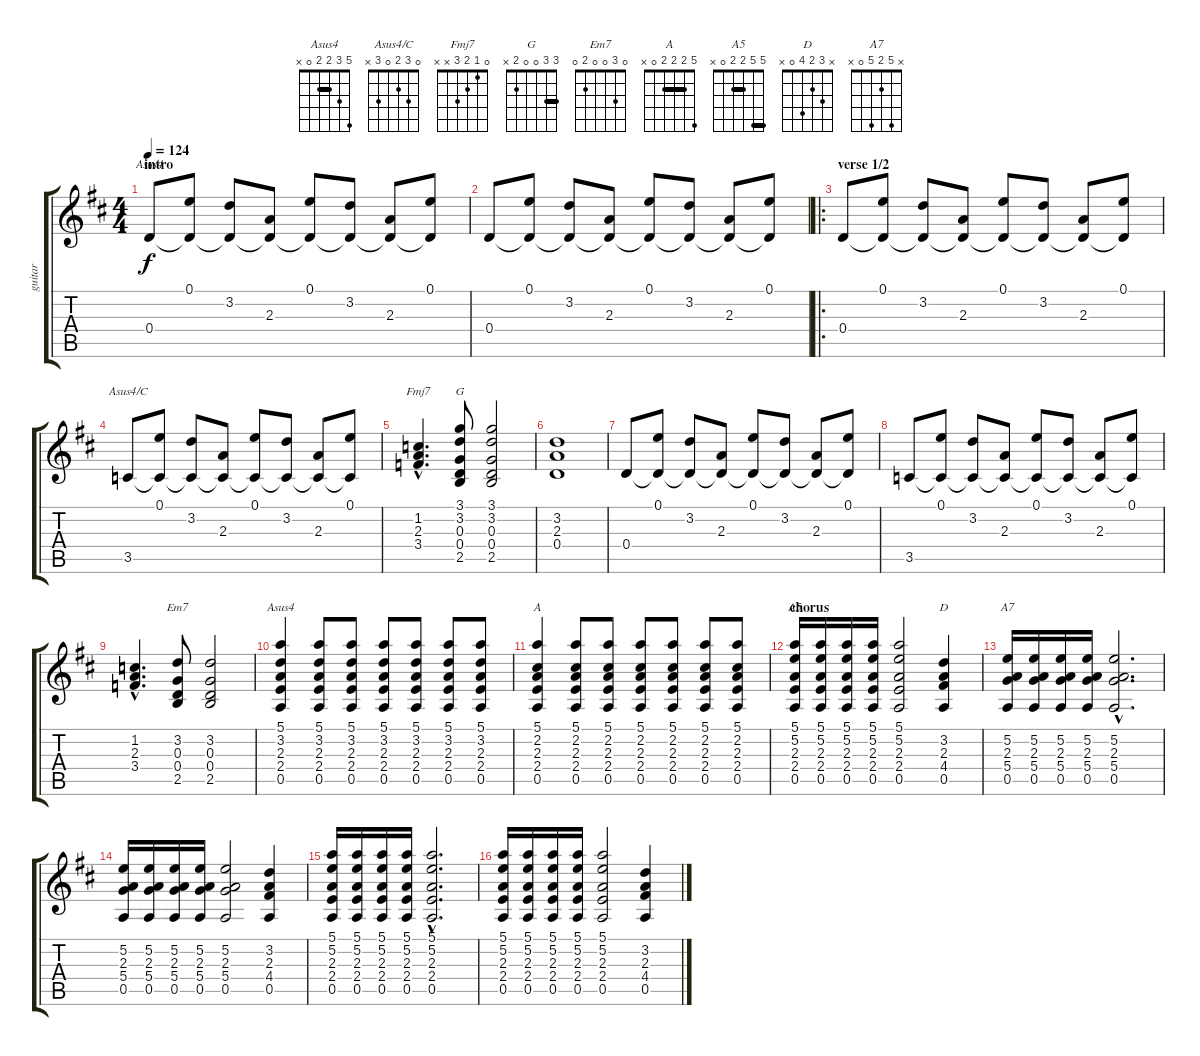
\track ("guitar" "guitar") {instrument electricguitarjazz}
\staff {score tabs}
\tuning (E4 B3 G3 D3 A2 E2) {hide}
\chord ("Asus4" 0 3 2 0 x x)
\chord ("Asus4/C" 0 3 2 0 3 x)
\chord ("Fmj7" 0 1 2 3 x x)
\chord ("G" 3 3 0 0 2 x) {barre 3}
\chord ("Em7" 0 3 0 0 2 0)
\chord ("Asus4" 5 3 2 2 0 x) {barre 2}
\chord ("A" 5 2 2 2 0 x) {barre 2}
\chord ("A5" 5 5 2 2 0 x) {barre (2 5)}
\chord ("D" x 3 2 4 0 x)
\chord ("A7" x 5 2 5 0 x)
\ts (4 4)
\section ("" "intro")
\tempo 124
\clef g2
\ks d
0.4.8{ch "Asus4" dy f instrument electricguitarjazz} (0.1 0.4{t}).8 (3.2 0.4{t}).8 (2.3 0.4{t}).8 (0.1 0.4{t}).8 (3.2 0.4{t}).8 (2.3 0.4{t}).8 (0.1 0.4{t}).8 |
0.4.8 (0.1 0.4{t}).8 (3.2 0.4{t}).8 (2.3 0.4{t}).8 (0.1 0.4{t}).8 (3.2 0.4{t}).8 (2.3 0.4{t}).8 (0.1 0.4{t}).8 |
\ro
\section ("" "verse 1/2")
0.4.8 (0.1 0.4{t}).8 (3.2 0.4{t}).8 (2.3 0.4{t}).8 (0.1 0.4{t}).8 (3.2 0.4{t}).8 (2.3 0.4{t}).8 (0.1 0.4{t}).8 |
3.5.8{ch "Asus4/C"} (0.1 3.5{t}).8 (3.2 3.5{t}).8 (2.3 3.5{t}).8 (0.1 3.5{t}).8 (3.2 3.5{t}).8 (2.3 3.5{t}).8 (0.1 3.5{t}).8 |
(1.2{hac} 2.3{hac} 3.4{hac}).4{d ch "Fmj7"} (3.1 3.2 0.3 0.4 2.5).8{ch "G"} (3.1 3.2 0.3 0.4 2.5).2 |
(3.2 2.3 0.4).1 |
0.4.8 (0.1 0.4{t}).8 (3.2 0.4{t}).8 (2.3 0.4{t}).8 (0.1 0.4{t}).8 (3.2 0.4{t}).8 (2.3 0.4{t}).8 (0.1 0.4{t}).8 |
3.5.8 (0.1 3.5{t}).8 (3.2 3.5{t}).8 (2.3 3.5{t}).8 (0.1 3.5{t}).8 (3.2 3.5{t}).8 (2.3 3.5{t}).8 (0.1 3.5{t}).8 |
(1.2{hac} 2.3{hac} 3.4{hac}).4{d} (3.2 0.3 0.4 2.5).8{ch "Em7"} (3.2 0.3 0.4 2.5).2 |
(5.1 3.2 2.3 2.4 0.5).4{ch "Asus4"} (5.1 3.2 2.3 2.4 0.5).8 (5.1 3.2 2.3 2.4 0.5).8 (5.1 3.2 2.3 2.4 0.5).8 (5.1 3.2 2.3 2.4 0.5).8 (5.1 3.2 2.3 2.4 0.5).8 (5.1 3.2 2.3 2.4 0.5).8 |
(5.1 2.2 2.3 2.4 0.5).4{ch "A"} (5.1 2.2 2.3 2.4 0.5).8 (5.1 2.2 2.3 2.4 0.5).8 (5.1 2.2 2.3 2.4 0.5).8 (5.1 2.2 2.3 2.4 0.5).8 (5.1 2.2 2.3 2.4 0.5).8 (5.1 2.2 2.3 2.4 0.5).8 |
\section ("" "chorus")
(5.1 5.2 2.3 2.4 0.5).16{ch "A5"} (5.1 5.2 2.3 2.4 0.5).16 (5.1 5.2 2.3 2.4 0.5).16 (5.1 5.2 2.3 2.4 0.5).16 (5.1 5.2 2.3 2.4 0.5).2 (3.2 2.3 4.4 0.5).4{ch "D"} |
(5.2 2.3 5.4 0.5).16{ch "A7"} (5.2 2.3 5.4 0.5).16 (5.2 2.3 5.4 0.5).16 (5.2 2.3 5.4 0.5).16 (5.2{hac} 2.3{hac} 5.4{hac} 0.5{hac}).2{d} |
(5.2 2.3 5.4 0.5).16 (5.2 2.3 5.4 0.5).16 (5.2 2.3 5.4 0.5).16 (5.2 2.3 5.4 0.5).16 (5.2 2.3 5.4 0.5).2 (3.2 2.3 4.4 0.5).4 |
(5.1 5.2 2.3 2.4 0.5).16 (5.1 5.2 2.3 2.4 0.5).16 (5.1 5.2 2.3 2.4 0.5).16 (5.1 5.2 2.3 2.4 0.5).16 (5.1{hac} 5.2{hac} 2.3{hac} 2.4{hac} 0.5{hac}).2{d} |
(5.1 5.2 2.3 2.4 0.5).16 (5.1 5.2 2.3 2.4 0.5).16 (5.1 5.2 2.3 2.4 0.5).16 (5.1 5.2 2.3 2.4 0.5).16 (5.1 5.2 2.3 2.4 0.5).2 (3.2 2.3 4.4 0.5).4
